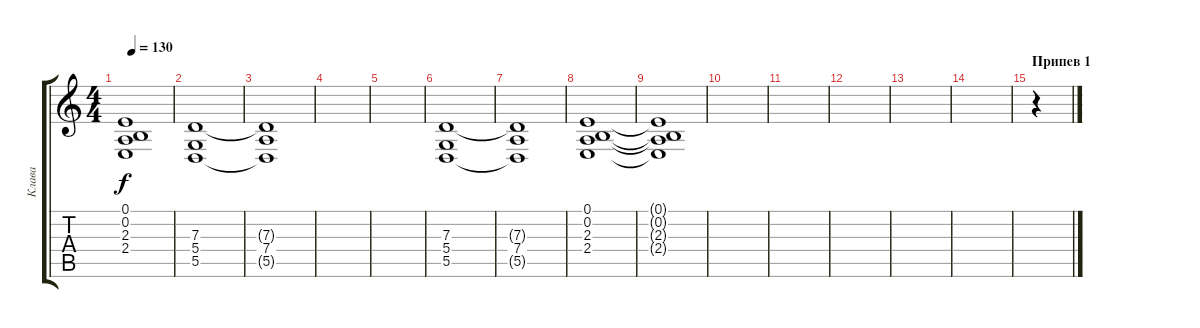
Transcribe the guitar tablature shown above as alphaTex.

\track ("Клава" "Клава") {instrument synthstrings1}
\staff {score tabs}
\tuning (E4 B3 G3 D3 A2 E2) {hide}
\ts (4 4)
\tempo 130
\clef g2
\ks c
(0.1{t} 0.2{t} 2.3{t} 2.4{t}).1{dy f} |
(7.3 5.4 5.5).1 |
(7.3{t} 7.4 5.5{t}).1 |
|
|
(7.3 5.4 5.5).1 |
(7.3{t} 7.4 5.5{t}).1 |
(0.1 0.2 2.3 2.4).1 |
(0.1{t} 0.2{t} 2.3{t} 2.4{t}).1 |
|
|
|
|
|
\section ("" "Припев 1")
r.4
